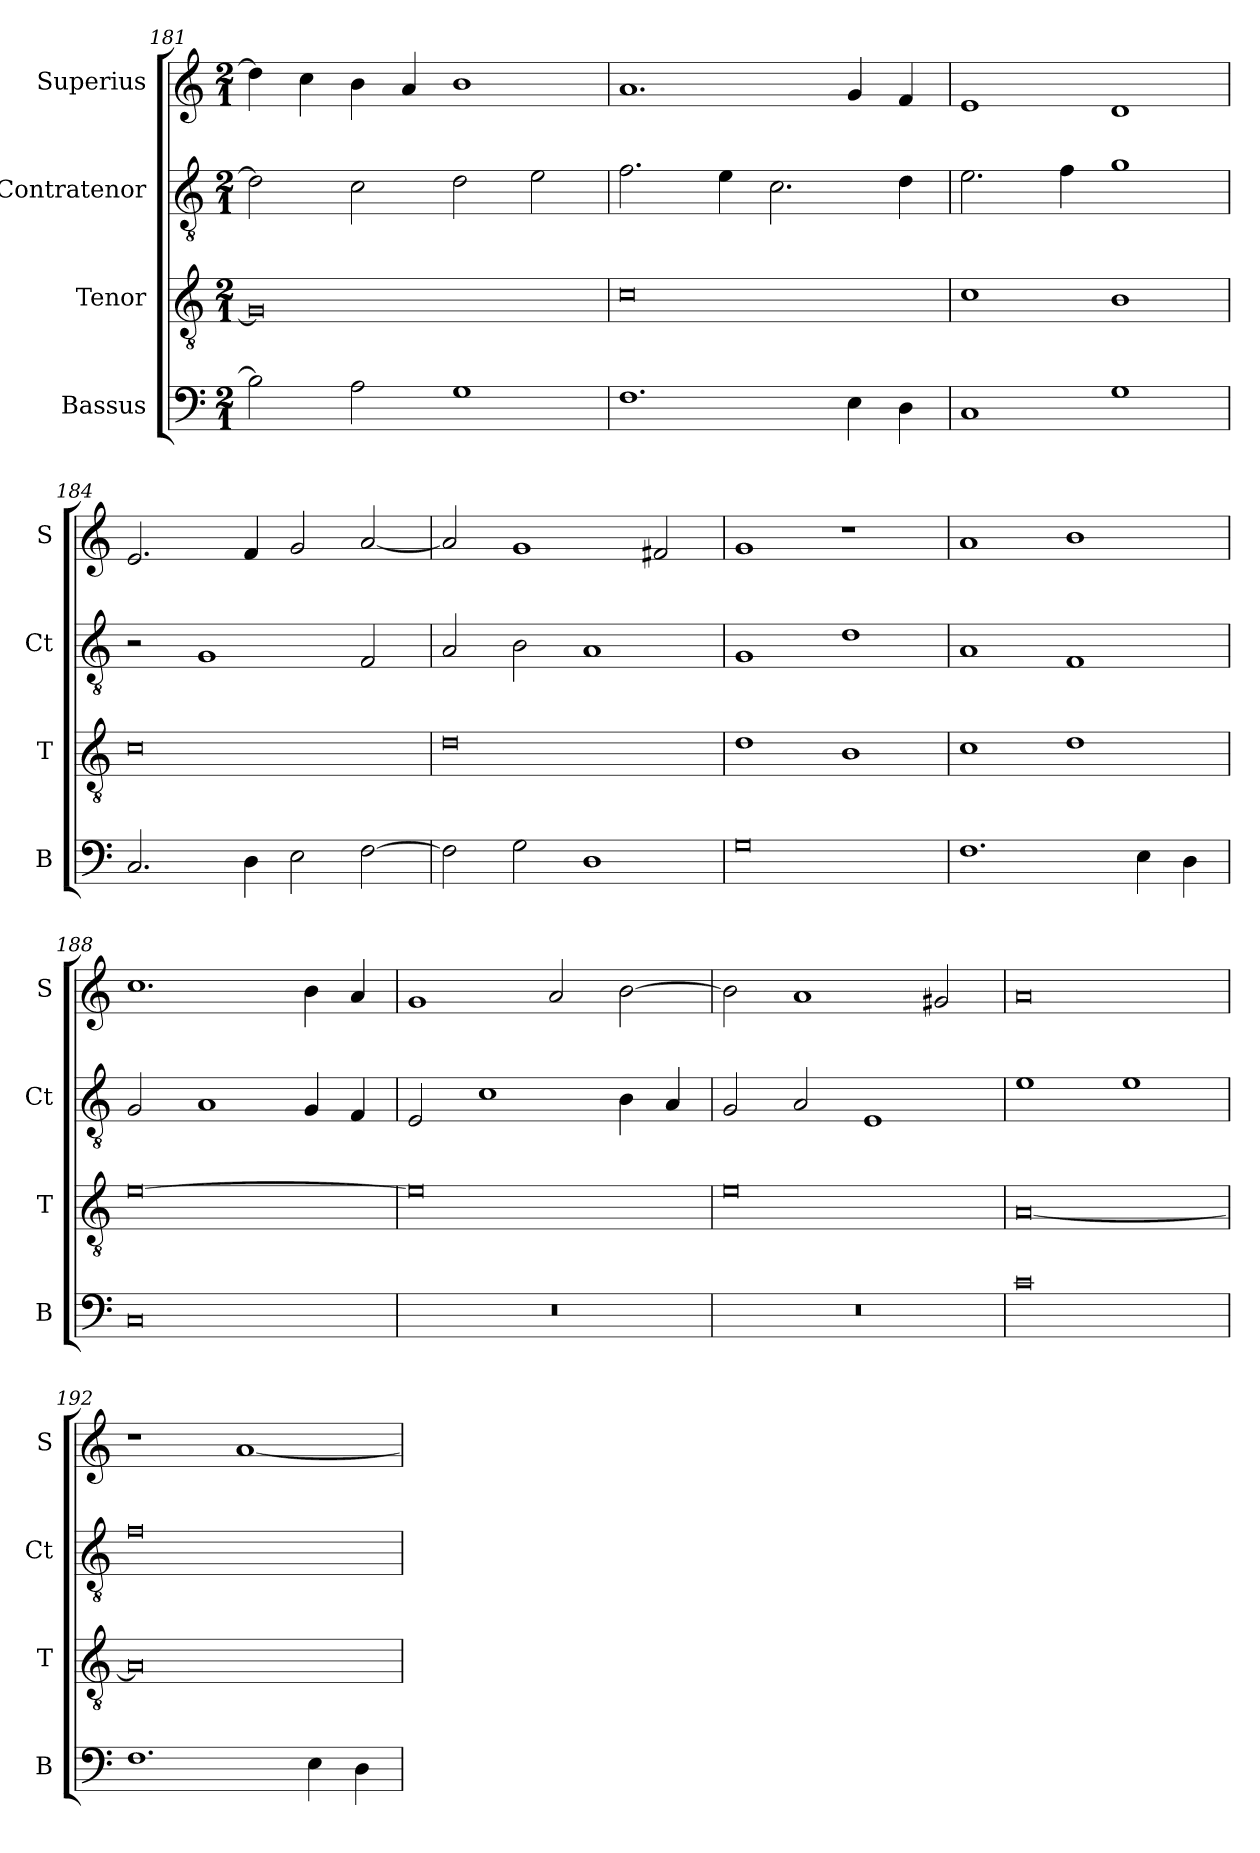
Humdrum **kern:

**kern	**kern	**kern	**kern
*part4	*part3	*part2	*part1
*staff4	*staff3	*staff2	*staff1
*I"Bassus	*I"Tenor	*I"Contratenor	*I"Superius
*I'B	*I'T	*I'Ct	*I'S
*clefF4	*clefGv2	*clefGv2	*clefG2
*k[]	*k[]	*k[]	*k[]
*M2/1	*M2/1	*M2/1	*M2/1
=181	=181	=181	=181
2B\]	0G]	2d\]	4dd\]
.	.	.	4cc\
2A\	.	2c\	4b\
.	.	.	4a/
1G	.	2d\	1b
.	.	2e\	.
=182	=182	=182	=182
1.F	0c	2.f\	1.a
.	.	4e\	.
.	.	2.c\	.
4E\	.	.	4g/
4D\	.	4d\	4f/
=183	=183	=183	=183
1C	1c	2.e\	1e
.	.	4f\	.
1G	1B	1g	1d
=184	=184	=184	=184
2.C/	0c	2r	2.e/
.	.	1G	.
4D\	.	.	4f/
2E\	.	.	2g/
[2F\	.	2F/	[2a/
=185	=185	=185	=185
2F\]	0d	2A/	2a/]
2G\	.	2B\	1g
1D	.	1A	.
.	.	.	2f#X/
=186	=186	=186	=186
0G	1d	1G	1g
.	1B	1d	1r
=187	=187	=187	=187
1.F	1c	1A	1a
.	1d	1F	1b
4E\	.	.	.
4D\	.	.	.
=188	=188	=188	=188
0C	[0e	2G/	1.cc
.	.	1A	.
.	.	4G/	4b\
.	.	4F/	4a/
=189	=189	=189	=189
0r	0e]	2E/	1g
.	.	1c	.
.	.	.	2a/
.	.	4B\	[2b\
.	.	4A/	.
=190	=190	=190	=190
0r	0e	2G/	2b\]
.	.	2A/	1a
.	.	1E	.
.	.	.	2g#X/
=191	=191	=191	=191
0c	[0A	1e	0a
.	.	1e	.
=192	=192	=192	=192
1.F	0A]	0f	1r
.	.	.	[1a
4E\	.	.	.
4D\	.	.	.
=	=	=	=
*-	*-	*-	*-
